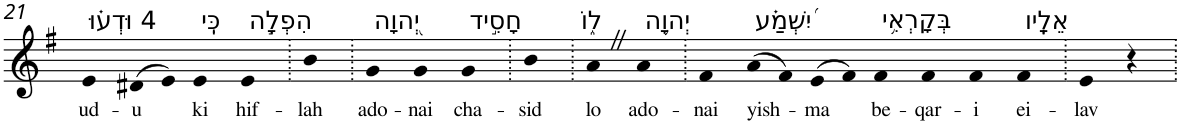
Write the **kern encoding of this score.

**kern	**text
*part1	*part1
*staff1	*staff1
*I"Piano	*
*I'Pno	*
!!LO:PB:g=z
*clefG2	*
*k[f#]	*
*G:	*
=21	=21
!LO:TX:a:t=4 וּדְע֗וּ	!
!	!LO:LY:b
4e	ud-
!	!LO:LY:b
(>8d#X	-u
8e)	.
!LO:TX:a:t=כִּֽי	!
!	!LO:LY:b
4e	ki
!LO:TX:a:t=הִפְלָ֣ה	!
!	!LO:LY:b
4e	hif-
=22.	=22.
!	!LO:LY:b
4b	-lah
=23.	=23.
!LO:TX:a:t=יְ֭הוָה	!
!	!LO:LY:b
4g	ado-
!	!LO:LY:b
4g	-nai
!LO:TX:a:t=חָסִ֣יד	!
!	!LO:LY:b
4g	cha-
=24.	=24.
!	!LO:LY:b
4b	-sid
=25.	=25.
!LO:TX:a:t=ל֑וֹ	!
!	!LO:LY:b
4aZ	lo
!LO:TX:a:t=יְהוָ֥ה	!
!	!LO:LY:b
4a	ado-
=26.	=26.
!	!LO:LY:b
4f#	-nai
!LO:TX:a:t=יִ֝שְׁמַ֗ע	!
!	!LO:LY:b
(>8a	yish-
8f#)	.
!	!LO:LY:b
(>8e	-ma
8f#)	.
!LO:TX:a:t=בְּקָרְאִ֥י	!
!	!LO:LY:b
4f#	be-
!	!LO:LY:b
4f#	-qar-
!	!LO:LY:b
4f#	-i
!LO:TX:a:t=אֵלָֽיו	!
!	!LO:LY:b
4f#	ei-
=27.	=27.
!	!LO:LY:b
4e	-lav
4r	.
=.	=.
*-	*-
